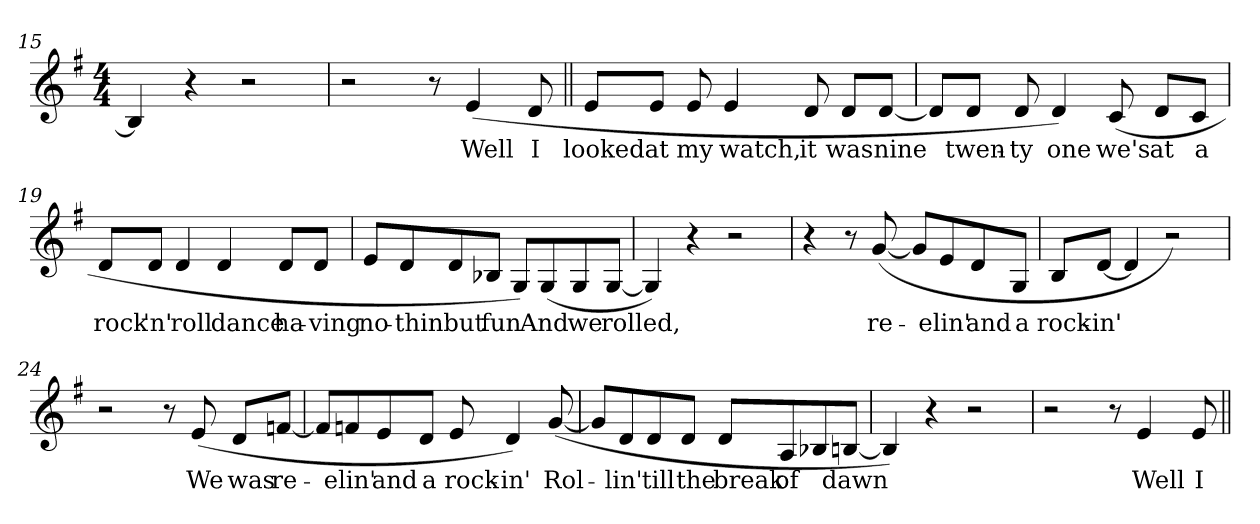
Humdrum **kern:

**kern	**text
*part1	*part1
*staff1	*staff1
*clefG2	*
*k[f#]	*
*G:	*
*M4/4	*
=15	=15
4Bi/]	.
4r	.
2r	.
=16	=16
2r	.
8r	.
!	!LO:LY:b:color=#000000
(4ei/	Well
!	!LO:LY:b:color=#000000
8di/	I
!!LO:LB:g=z
=17||	=17||
!	!LO:LY:b:color=#000000
8ei/L	looked
!	!LO:LY:b:color=#000000
8ei/J	at
!	!LO:LY:b:color=#000000
8ei/	my
!	!LO:LY:b:color=#000000
4ei/	watch,
!	!LO:LY:b:color=#000000
8di/	it
!	!LO:LY:b:color=#000000
8di/L	was
!	!LO:LY:b:color=#000000
[8di/J	nine
=18	=18
8di/L]	.
!	!LO:LY:b:color=#000000
8di/J	twen-
!	!LO:LY:b:color=#000000
8di/	-ty
!	!LO:LY:b:color=#000000
4di/)	one
!	!LO:LY:b:color=#000000
(8ci/	we's
!	!LO:LY:b:color=#000000
8di/L	at
!	!LO:LY:b:color=#000000
8ci/J	a
=19	=19
!	!LO:LY:b:color=#000000
8di/L	rock
!	!LO:LY:b:color=#000000
8di/J	'n'
!	!LO:LY:b:color=#000000
4di/	roll
!	!LO:LY:b:color=#000000
4di/	dance
!	!LO:LY:b:color=#000000
8di/L	ha-
!	!LO:LY:b:color=#000000
8di/J	-ving
!!LO:LB:g=z
=20	=20
!	!LO:LY:b:color=#000000
8ei/L	no-
!	!LO:LY:b:color=#000000
8di/	-thin'
!	!LO:LY:b:color=#000000
8di/	but
!	!LO:LY:b:color=#000000
8B-Xi/J	fun
8Gi/L)	.
!	!LO:LY:b:color=#000000
(8Gi/	And
!	!LO:LY:b:color=#000000
8Gi/	we
!	!LO:LY:b:color=#000000
[8Gi/J	rolled,
=21	=21
4Gi/])	.
4r	.
2r	.
=22	=22
4r	.
8r	.
!	!LO:LY:b:color=#000000
([8gi/	re-
8gi/L]	.
!	!LO:LY:b:color=#000000
8ei/	-elin'
!	!LO:LY:b:color=#000000
8di/	and
!	!LO:LY:b:color=#000000
8Gi/J	a
=23	=23
!	!LO:LY:b:color=#000000
8Bi/L	rock-
!	!LO:LY:b:color=#000000
[8di/J	-in'
4di/]	.
2r)	.
!!LO:LB:g=z
=24	=24
2r	.
8r	.
!	!LO:LY:b:color=#000000
(8ei/	We
!	!LO:LY:b:color=#000000
8di/L	was
!	!LO:LY:b:color=#000000
[8fni/J	re-
=25	=25
8fi/L]	.
!	!LO:LY:b:color=#000000
8fni/	-elin'
!	!LO:LY:b:color=#000000
8ei/	and
!	!LO:LY:b:color=#000000
8di/J	a
!	!LO:LY:b:color=#000000
8ei/	rock-
!	!LO:LY:b:color=#000000
4di/)	-in'
!	!LO:LY:b:color=#000000
([8gi/	Rol-
=26	=26
8gi/L]	.
!	!LO:LY:b:color=#000000
8di/	-lin'
!	!LO:LY:b:color=#000000
8di/	till
!	!LO:LY:b:color=#000000
8di/J	the
!	!LO:LY:b:color=#000000
8di/L	break
!	!LO:LY:b:color=#000000
8Ai/	of
8B-Xi/	.
!	!LO:LY:b:color=#000000
[8Bni/J	dawn
=27	=27
4Bi/])	.
4r	.
2r	.
!!LO:LB:g=z
=28	=28
2r	.
8r	.
!	!LO:LY:b:color=#000000
4ei/	Well
!	!LO:LY:b:color=#000000
8ei/	I
=||	=||
*-	*-
